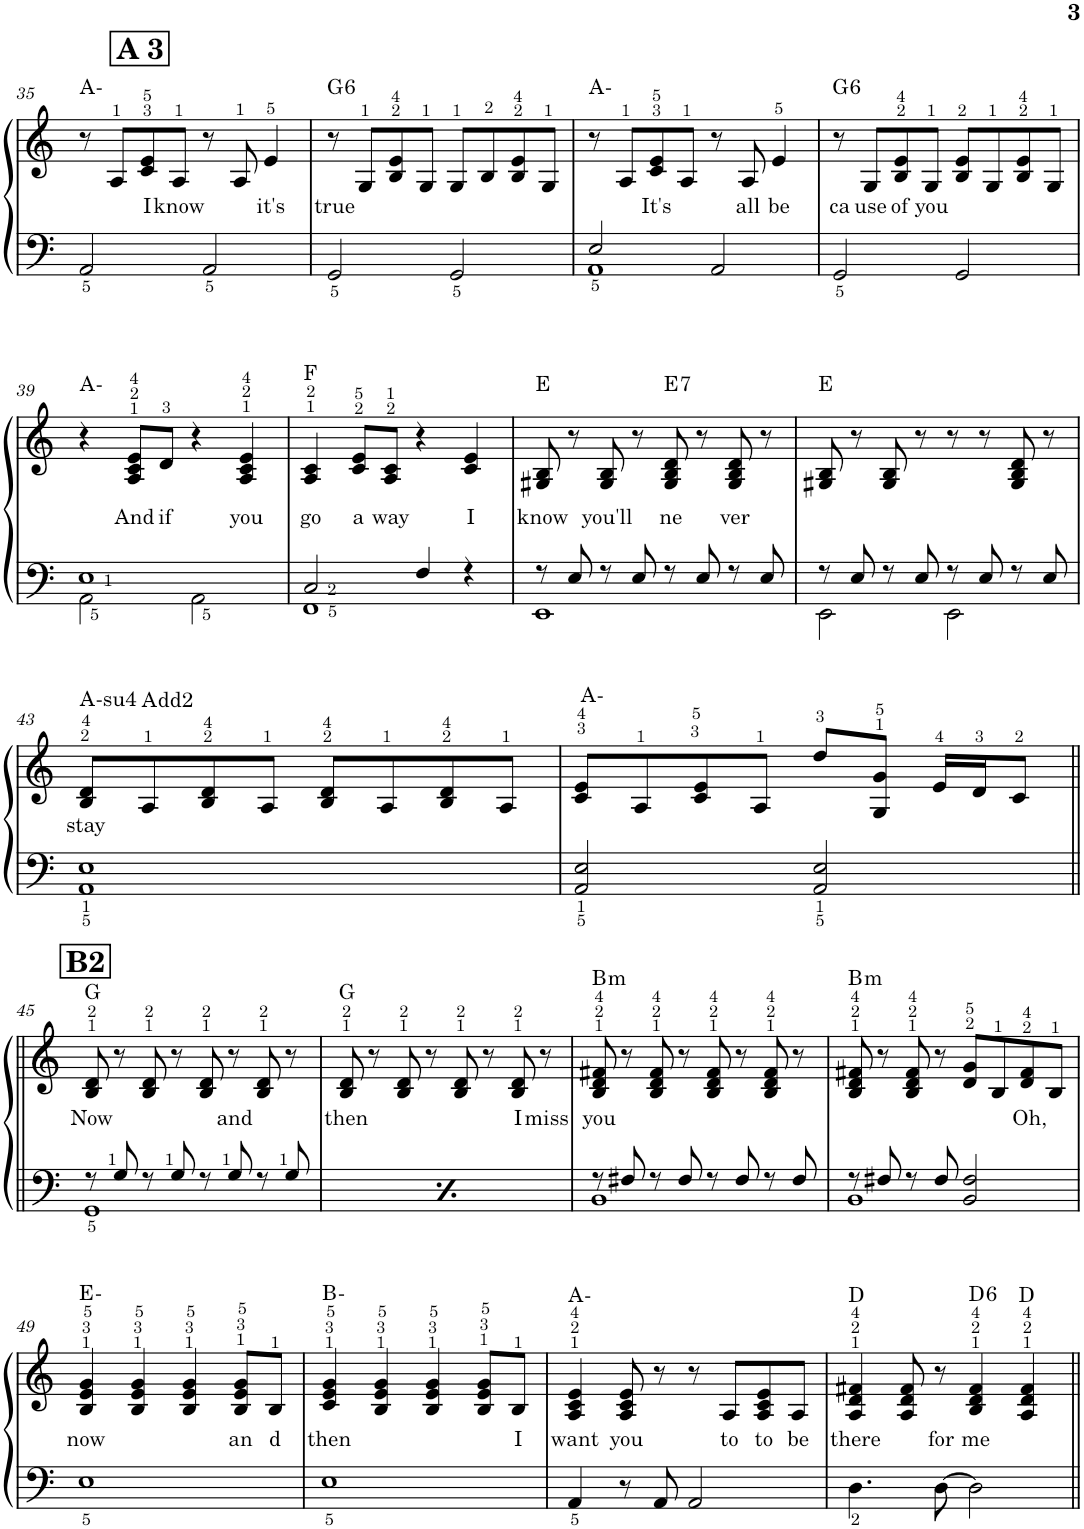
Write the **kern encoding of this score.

**kern	**kern	**text	**harte
*part1	*part1	*part1	*part1
*staff2	*staff1	*staff1	*
*I"Piano	*	*	*
!!LO:PB:g=z
*clefF4	*clefG2	*	*
*k[]	*k[]	*	*
*M4/4	*M4/4	*	*
!!LO:REH:place=s1:a:B:cj:fs=14:t=A 3
=35	=35	=35	=35
2AA/	8r	.	A:min
.	8A/L	.	.
!	!	!LO:LY:b	!
.	8c/ 8e/	I	.
!	!	!LO:LY:b	!
.	8A/J	know	.
2AA/	8r	.	.
.	8A/	.	.
!	!	!LO:LY:b	!
.	4e/	it's	.
=36	=36	=36	=36
!	!	!LO:LY:b	!LO:H:kt=6
2GG/	8r	true	G:maj6
.	8G/L	.	.
.	8B/ 8e/	.	.
.	8G/J	.	.
2GG/	8G/L	.	.
.	8B/	.	.
.	8B/ 8e/	.	.
.	8G/J	.	.
=37	=37	=37	=37
*^	*	*	*
2E/	1AA	8r	.	A:min
.	.	8A/L	.	.
!	!	!	!LO:LY:b	!
.	.	8c/ 8e/	It's	.
.	.	8A/J	.	.
2AA/	.	8r	.	.
!	!	!	!LO:LY:b	!
.	.	8A/	all	.
!	!	!	!LO:LY:b	!
.	.	4e/	be	.
*v	*v	*	*	*
=38	=38	=38	=38
!	!	!LO:LY:b	!LO:H:kt=6
2GG/	8r	ca	G:maj6
!	!	!LO:LY:b	!
.	8G/L	use	.
!	!	!LO:LY:b	!
.	8B/ 8e/	of	.
!	!	!LO:LY:b	!
.	8G/J	you	.
2GG/	8B/ 8e/L	.	.
.	8G/	.	.
.	8B/ 8e/	.	.
.	8G/J	.	.
!!LO:LB:g=z
=39	=39	=39	=39
*^	*	*	*
1E	2AA\	4r	.	A:min
!	!	!	!LO:LY:b	!
.	.	8A/ 8c/ 8e/L	And	.
!	!	!	!LO:LY:b	!
.	.	8d/J	if	.
.	2AA\	4r	.	.
!	!	!	!LO:LY:b	!
.	.	4A/ 4c/ 4e/	you	.
=40	=40	=40	=40	=40
!	!	!	!LO:LY:b	!
2C/	1FF	4A/ 4c/	go	F:maj
!	!	!	!LO:LY:b	!
.	.	8c/ 8e/L	a	.
!	!	!	!LO:LY:b	!
.	.	8A/ 8c/J	way	.
4F/	.	4r	.	.
!	!	!	!LO:LY:b	!
4r	.	4c/ 4e/	I	.
=41	=41	=41	=41	=41
!	!	!	!LO:LY:b	!
8r	1EE	8G#X/ 8B/	know	E:maj
8E/	.	8r	.	.
!	!	!	!LO:LY:b	!
8r	.	8G#/ 8B/	you'll	.
8E/	.	8r	.	.
!	!	!	!LO:LY:b	!LO:H:kt=7
8r	.	8G#/ 8B/ 8d/	ne	E:7
8E/	.	8r	.	.
!	!	!	!LO:LY:b	!
8r	.	8G#/ 8B/ 8d/	ver	.
8E/	.	8r	.	.
=42	=42	=42	=42	=42
8r	2EE\	8G#X/ 8B/	.	E:maj
8E/	.	8r	.	.
8r	.	8G#/ 8B/	.	.
8E/	.	8r	.	.
8r	2EE\	8r	.	.
8E/	.	8r	.	.
8r	.	8G#/ 8B/ 8d/	.	.
8E/	.	8r	.	.
*v	*v	*	*	*
!!LO:LB:g=z
=43	=43	=43	=43
!	!	!LO:LY:b	!
1AA 1E	8B/ 8d/L	stay	A:min
!	!	!	!LO:H:kt=dd
.	8A/	.	.
.	8B/ 8d/	.	.
.	8A/J	.	.
.	8B/ 8d/L	.	.
.	8A/	.	.
.	8B/ 8d/	.	.
.	8A/J	.	.
=44	=44	=44	=44
2AA/ 2E/	8c/ 8e/L	.	A:min
.	8A/	.	.
.	8c/ 8e/	.	.
.	8A/J	.	.
2AA/ 2E/	8dd/L	.	.
.	8G/ 8g/J	.	.
.	16e/LL	.	.
.	16d/J	.	.
.	8c/J	.	.
!!LO:LB:g=z
!!LO:REH:place=s1:a:B:cj:fs=14:t=B2
=45||	=45||	=45||	=45||
*^	*	*	*
!	!	!	!LO:LY:b	!
8r	1GG	8B/ 8d/	Now	G:maj
8G/	.	8r	.	.
8r	.	8B/ 8d/	.	.
8G/	.	8r	.	.
8r	.	8B/ 8d/	.	.
!	!	!	!LO:LY:b	!
8G/	.	8r	and	.
8r	.	8B/ 8d/	.	.
8G/	.	8r	.	.
=46	=46	=46	=46	=46
!	!	!	!LO:LY:b	!
8r	1GG	8B/ 8d/	then	G:maj
8G/	.	8r	.	.
8r	.	8B/ 8d/	.	.
8G/	.	8r	.	.
8r	.	8B/ 8d/	.	.
8G/	.	8r	.	.
!	!	!	!LO:LY:b	!
8r	.	8B/ 8d/	I	.
!	!	!	!LO:LY:b	!
8G/	.	8r	miss	.
=47	=47	=47	=47	=47
!	!	!	!LO:LY:b	!LO:H:kt=m
8r	1BB	8B/ 8d/ 8f#X/	you	B:min
8F#X/	.	8r	.	.
8r	.	8B/ 8d/ 8f#/	.	.
8F#/	.	8r	.	.
8r	.	8B/ 8d/ 8f#/	.	.
8F#/	.	8r	.	.
8r	.	8B/ 8d/ 8f#/	.	.
8F#/	.	8r	.	.
=48	=48	=48	=48	=48
!	!	!	!	!LO:H:kt=m
8r	1BB	8B/ 8d/ 8f#X/	.	B:min
8F#X/	.	8r	.	.
8r	.	8B/ 8d/ 8f#/	.	.
8F#/	.	8r	.	.
2BB/ 2F#/	.	8d/ 8g/L	.	.
.	.	8B/	.	.
!	!	!	!LO:LY:b	!
.	.	8d/ 8f#/	Oh,	.
.	.	8B/J	.	.
*v	*v	*	*	*
!!LO:LB:g=z
=49	=49	=49	=49
!	!	!LO:LY:b	!
1E	4B/ 4e/ 4g/	now	E:min
.	4B/ 4e/ 4g/	.	.
.	4B/ 4e/ 4g/	.	.
!	!	!LO:LY:b	!
.	8B/ 8e/ 8g/L	an	.
!	!	!LO:LY:b	!
.	8B/J	d	.
=50	=50	=50	=50
!	!	!LO:LY:b	!
1E	4c/ 4e/ 4g/	then	B:min
.	4B/ 4e/ 4g/	.	.
.	4B/ 4e/ 4g/	.	.
.	8B/ 8e/ 8g/L	.	.
!	!	!LO:LY:b	!
.	8B/J	I	.
=51	=51	=51	=51
!	!	!LO:LY:b	!
4AA/	4A/ 4c/ 4e/	want	A:min
!	!	!LO:LY:b	!
8r	8A/ 8c/ 8e/	you	.
8AA/	8r	.	.
2AA/	8r	.	.
!	!	!LO:LY:b	!
.	8A/L	to	.
!	!	!LO:LY:b	!
.	8A/ 8c/ 8e/	to	.
!	!	!LO:LY:b	!
.	8A/J	be	.
=52	=52	=52	=52
!	!	!LO:LY:b	!
4.D\	4A/ 4d/ 4f#X/	there	D:maj
.	8A/ 8d/ 8f#/	.	.
!	!	!LO:LY:b	!
[8D\	8r	for	.
!	!	!LO:LY:b	!LO:H:kt=6
2D\]	4B/ 4d/ 4f#/	me	D:maj6
.	4A/ 4d/ 4f#/	.	D:maj
=||	=||	=||	=||
*-	*-	*-	*-
